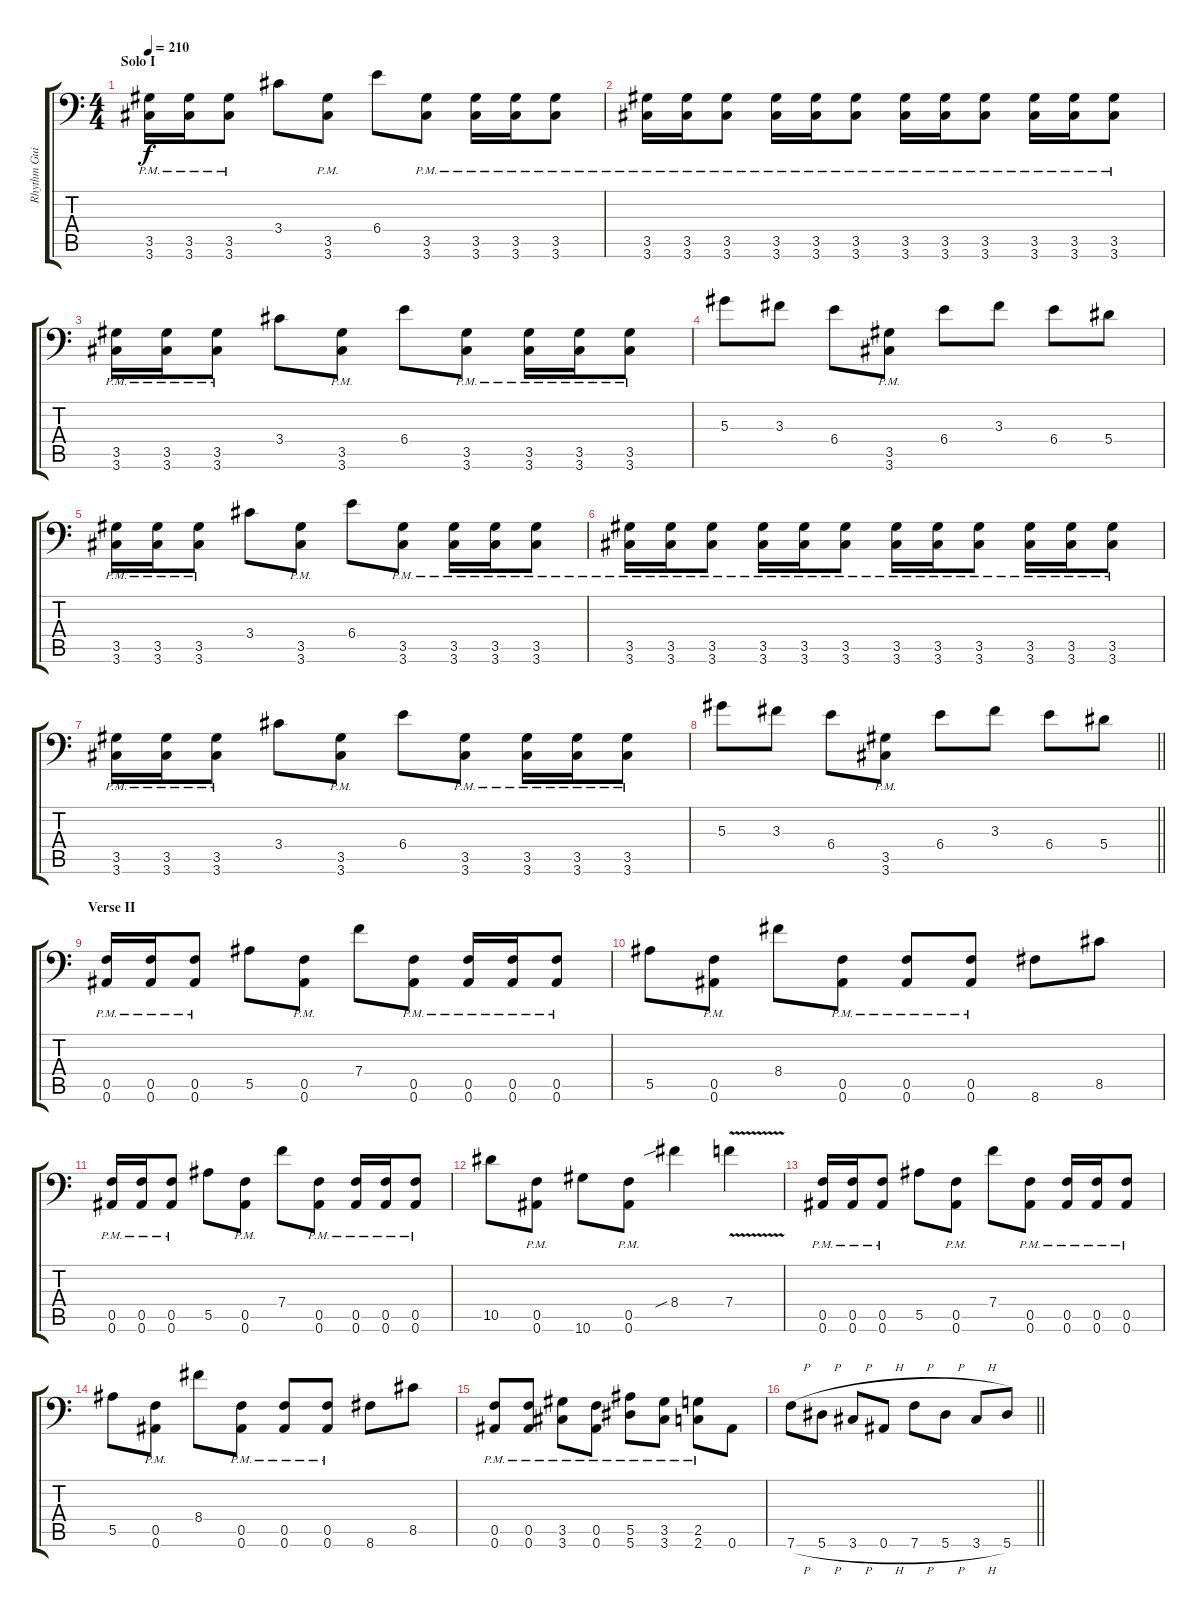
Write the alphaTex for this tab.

\track ("Rhythm Guitar I" "Rhythm Gui") {instrument distortionguitar}
\staff {score tabs}
\tuning (C4 G3 Eb3 Bb2 F2 Bb1) {hide}
\ts (4 4)
\section ("" "Solo I")
\tempo 210
\clef f4
\ks c
(3.5{pm} 3.6{pm}).16{dy f balance 4} (3.5{pm} 3.6{pm}).16 (3.5{pm} 3.6{pm}).8 3.4.8 (3.5{pm} 3.6{pm}).8 6.4.8 (3.5{pm} 3.6{pm}).8 (3.5{pm} 3.6{pm}).16 (3.5{pm} 3.6{pm}).16 (3.5{pm} 3.6{pm}).8 |
(3.5{pm} 3.6{pm}).16 (3.5{pm} 3.6{pm}).16 (3.5{pm} 3.6{pm}).8 (3.5{pm} 3.6{pm}).16 (3.5{pm} 3.6{pm}).16 (3.5{pm} 3.6{pm}).8 (3.5{pm} 3.6{pm}).16 (3.5{pm} 3.6{pm}).16 (3.5{pm} 3.6{pm}).8 (3.5{pm} 3.6{pm}).16 (3.5{pm} 3.6{pm}).16 (3.5{pm} 3.6{pm}).8 |
(3.5{pm} 3.6{pm}).16 (3.5{pm} 3.6{pm}).16 (3.5{pm} 3.6{pm}).8 3.4.8 (3.5{pm} 3.6{pm}).8 6.4.8 (3.5{pm} 3.6{pm}).8 (3.5{pm} 3.6{pm}).16 (3.5{pm} 3.6{pm}).16 (3.5{pm} 3.6{pm}).8 |
5.3.8 3.3.8 6.4.8 (3.5{pm} 3.6{pm}).8 6.4.8 3.3.8 6.4.8 5.4.8 |
(3.5{pm} 3.6{pm}).16 (3.5{pm} 3.6{pm}).16 (3.5{pm} 3.6{pm}).8 3.4.8 (3.5{pm} 3.6{pm}).8 6.4.8 (3.5{pm} 3.6{pm}).8 (3.5{pm} 3.6{pm}).16 (3.5{pm} 3.6{pm}).16 (3.5{pm} 3.6{pm}).8 |
(3.5{pm} 3.6{pm}).16 (3.5{pm} 3.6{pm}).16 (3.5{pm} 3.6{pm}).8 (3.5{pm} 3.6{pm}).16 (3.5{pm} 3.6{pm}).16 (3.5{pm} 3.6{pm}).8 (3.5{pm} 3.6{pm}).16 (3.5{pm} 3.6{pm}).16 (3.5{pm} 3.6{pm}).8 (3.5{pm} 3.6{pm}).16 (3.5{pm} 3.6{pm}).16 (3.5{pm} 3.6{pm}).8 |
(3.5{pm} 3.6{pm}).16 (3.5{pm} 3.6{pm}).16 (3.5{pm} 3.6{pm}).8 3.4.8 (3.5{pm} 3.6{pm}).8 6.4.8 (3.5{pm} 3.6{pm}).8 (3.5{pm} 3.6{pm}).16 (3.5{pm} 3.6{pm}).16 (3.5{pm} 3.6{pm}).8 |
\barLineRight lightlight
5.3.8 3.3.8 6.4.8 (3.5{pm} 3.6{pm}).8 6.4.8 3.3.8 6.4.8 5.4.8 |
\section ("" "Verse II")
(0.5{pm} 0.6{pm}).16 (0.5{pm} 0.6{pm}).16 (0.5{pm} 0.6{pm}).8 5.5.8 (0.5{pm} 0.6{pm}).8 7.4.8 (0.5{pm} 0.6{pm}).8 (0.5{pm} 0.6{pm}).16 (0.5{pm} 0.6{pm}).16 (0.5{pm} 0.6{pm}).8 |
5.5.8 (0.5{pm} 0.6{pm}).8 8.4.8 (0.5{pm} 0.6{pm}).8 (0.5{pm} 0.6{pm}).8 (0.5{pm} 0.6{pm}).8 8.6.8 8.5.8 |
(0.5{pm} 0.6{pm}).16 (0.5{pm} 0.6{pm}).16 (0.5{pm} 0.6{pm}).8 5.5.8 (0.5{pm} 0.6{pm}).8 7.4.8 (0.5{pm} 0.6{pm}).8 (0.5{pm} 0.6{pm}).16 (0.5{pm} 0.6{pm}).16 (0.5{pm} 0.6{pm}).8 |
10.5.8 (0.5{pm} 0.6{pm}).8 10.6.8 (0.5{pm} 0.6{pm}).8 8.4{sib}.4 7.4{v}.4 |
(0.5{pm} 0.6{pm}).16 (0.5{pm} 0.6{pm}).16 (0.5{pm} 0.6{pm}).8 5.5.8 (0.5{pm} 0.6{pm}).8 7.4.8 (0.5{pm} 0.6{pm}).8 (0.5{pm} 0.6{pm}).16 (0.5{pm} 0.6{pm}).16 (0.5{pm} 0.6{pm}).8 |
5.5.8 (0.5{pm} 0.6{pm}).8 8.4.8 (0.5{pm} 0.6{pm}).8 (0.5{pm} 0.6{pm}).8 (0.5{pm} 0.6{pm}).8 8.6.8 8.5.8 |
(0.5{pm} 0.6{pm}).8 (0.5{pm} 0.6{pm}).8 (3.5{pm} 3.6{pm}).8 (0.5{pm} 0.6{pm}).8 (5.5{pm} 5.6{pm}).8 (3.5{pm} 3.6{pm}).8 (2.5{pm} 2.6{pm}).8 0.6.8 |
\barLineRight lightlight
7.6{h}.8 5.6{h}.8 3.6{h}.8 0.6{h}.8 7.6{h}.8 5.6{h}.8 3.6{h}.8 5.6.8
